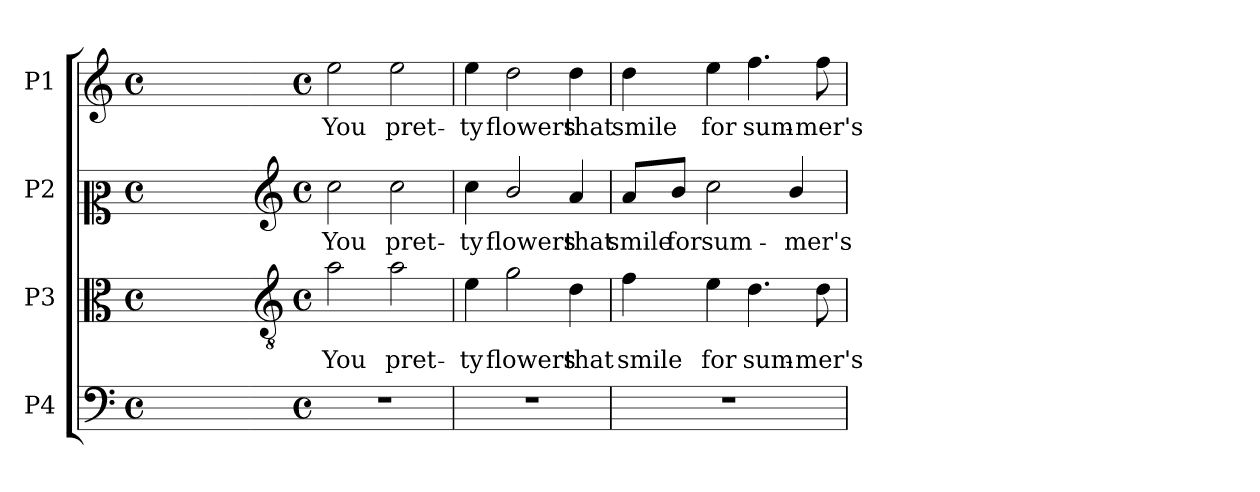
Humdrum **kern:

**kern	**kern	**text	**kern	**text	**kern	**text
*part4	*part3	*part3	*part2	*part2	*part1	*part1
*staff4	*staff3	*staff3	*staff2	*staff2	*staff1	*staff1
*I"P4	*I"P3	*	*I"P2	*	*I"P1	*
!!LO:PB:g=z
*clefF4	*clefC3	*	*clefC2	*	*clefG2	*
*	*ITrd7c12	*	*	*	*	*
*k[]	*k[]	*	*k[]	*	*k[]	*
*C:	*C:	*	*C:	*	*C:	*
*M4/4	*M4/4	*	*M4/4	*	*M4/4	*
*met(c)	*met(c)	*	*met(c)	*	*met(c)	*
=1	=1	=1	=1	=1	=1	=1
1ryy	1ryy	.	1ryy	.	1ryy	.
=2-	=2-	=2-	=2-	=2-	=2-	=2-
*	*clefGv2	*	*clefG2	*	*	*
*M4/4	*M4/4	*	*M4/4	*	*M4/4	*
*met(c)	*met(c)	*	*met(c)	*	*met(c)	*
!	!	!LO:LY:b:color=#000000	!	!	!	!
!	!	!	!	!LO:LY:b:color=#000000	!	!
!	!	!	!	!	!	!LO:LY:b:color=#000000
1r	2Ai\	You	2cci\	You	2eei\	You
!	!	!LO:LY:b:color=#000000	!	!	!	!
!	!	!	!	!LO:LY:b:color=#000000	!	!
!	!	!	!	!	!	!LO:LY:b:color=#000000
.	2Ai\	pret-	2cci\	pret-	2eei\	pret-
=3	=3	=3	=3	=3	=3	=3
!	!	!LO:LY:b:color=#000000	!	!	!	!
!	!	!	!	!LO:LY:b:color=#000000	!	!
!	!	!	!	!	!	!LO:LY:b:color=#000000
1r	4Ei\	-ty	4cci\	-ty	4eei\	-ty
!	!	!LO:LY:b:color=#000000	!	!	!	!
!	!	!	!	!LO:LY:b:color=#000000	!	!
!	!	!	!	!	!	!LO:LY:b:color=#000000
.	2Gi\	flowers	2bi/	flowers	2ddi\	flowers
!	!	!LO:LY:b:color=#000000	!	!	!	!
!	!	!	!	!LO:LY:b:color=#000000	!	!
!	!	!	!	!	!	!LO:LY:b:color=#000000
.	4Di\	that	4ai/	that	4ddi\	that
=4	=4	=4	=4	=4	=4	=4
!	!	!LO:LY:b:color=#000000	!	!	!	!
!	!	!	!	!LO:LY:b:color=#000000	!	!
!	!	!	!	!	!	!LO:LY:b:color=#000000
1r	4Fi\	smile	8ai/L	smile	4ddi\	smile
!	!	!	!	!LO:LY:b:color=#000000	!	!
.	.	.	8bi/J	for	.	.
!	!	!LO:LY:b:color=#000000	!	!	!	!
!	!	!	!	!LO:LY:b:color=#000000	!	!
!	!	!	!	!	!	!LO:LY:b:color=#000000
.	4Ei\	for	2cci\	sum-	4eei\	for
!	!	!LO:LY:b:color=#000000	!	!	!	!
!	!	!	!	!	!	!LO:LY:b:color=#000000
.	4.Di\	sum-	.	.	4.ffi\	sum-
!	!	!	!	!LO:LY:b:color=#000000	!	!
.	.	.	4bi/	-mer's	.	.
!	!	!LO:LY:b:color=#000000	!	!	!	!
!	!	!	!	!	!	!LO:LY:b:color=#000000
.	8Di\	-mer's	.	.	8ffi\	-mer's
=	=	=	=	=	=	=
*-	*-	*-	*-	*-	*-	*-
